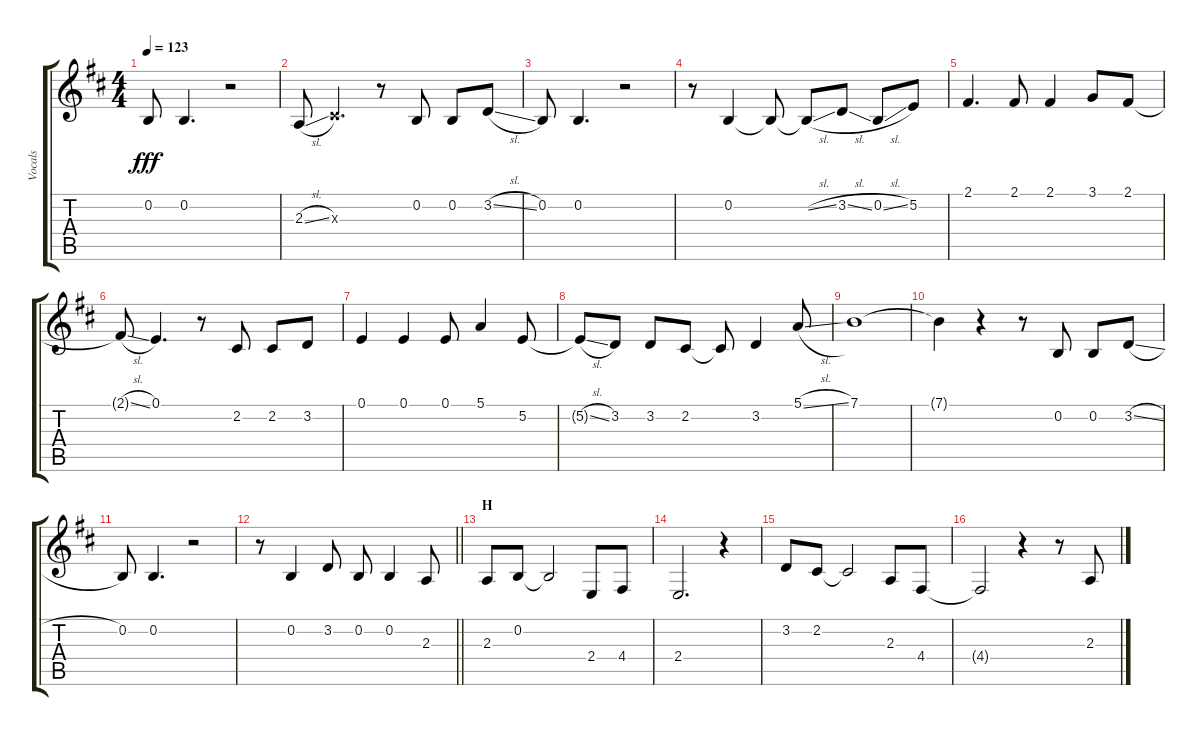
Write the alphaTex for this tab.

\track ("Vocals" "Vocals") {instrument voiceoohs}
\staff {score tabs}
\tuning (E4 B3 G3 D3 A2 E2) {hide}
\ts (4 4)
\tempo 123
\clef g2
\ks d
0.2.8{dy fff} 0.2.4{d} r.2 |
2.3{sl}.8 6.3{x}.4{d} r.8 0.2.8 0.2.8 3.2{sl}.8 |
0.2.8 0.2.4{d} r.2 |
r.8 0.2.4 0.2{t}.8 0.2{sl t}.8 3.2{sl}.8 0.2{sl}.8 5.2.8 |
2.1.4{d} 2.1.8 2.1.4 3.1.8 2.1.8 |
2.1{sl t}.8 0.1.4{d} r.8 2.2.8 2.2.8 3.2.8 |
0.1.4 0.1.4 0.1.8 5.1.4 5.2.8 |
5.2{sl t}.8 3.2.8 3.2.8 2.2.8 2.2{t}.8 3.2.4 5.1{sl}.8 |
7.1.1 |
7.1{t}.4 r.4 r.8 0.2.8 0.2.8 3.2{sl}.8 |
0.2.8 0.2.4{d} r.2 |
\barLineRight lightlight
r.8 0.2.4 3.2.8 0.2.8 0.2.4 2.3.8 |
\section ("" "H")
2.3.8 0.2.8 0.2{t}.2 2.4.8 4.4.8 |
2.4.2{d} r.4 |
3.2.8 2.2.8 2.2{t}.2 2.3.8 4.4.8 |
4.4{t}.2 r.4 r.8 2.3.8
